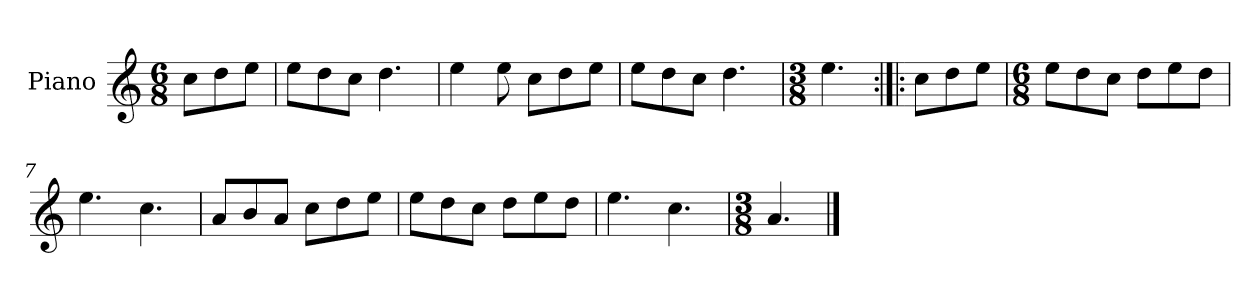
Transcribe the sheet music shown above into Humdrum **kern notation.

**kern
*part1
*staff1
*I"Piano
*I'Pno.
*clefG2
*k[]
*M6/8
=
8cc\L
8dd\
8ee\J
=1
8ee\L
8dd\
8cc\J
4.dd\
=2
4ee\
8ee\
8cc\L
8dd\
8ee\J
=3
8ee\L
8dd\
8cc\J
4.dd\
=4
*M3/8
4.ee\
=5:|!|:
8cc\L
8dd\
8ee\J
=6
*M6/8
8ee\L
8dd\
8cc\J
8dd\L
8ee\
8dd\J
=7
4.ee\
4.cc\
=8
8a/L
8b/
8a/J
8cc\L
8dd\
8ee\J
!!LO:LB:g=z
=9
8ee\L
8dd\
8cc\J
8dd\L
8ee\
8dd\J
=10
4.ee\
4.cc\
=11
*M3/8
4.a/
==
*-
